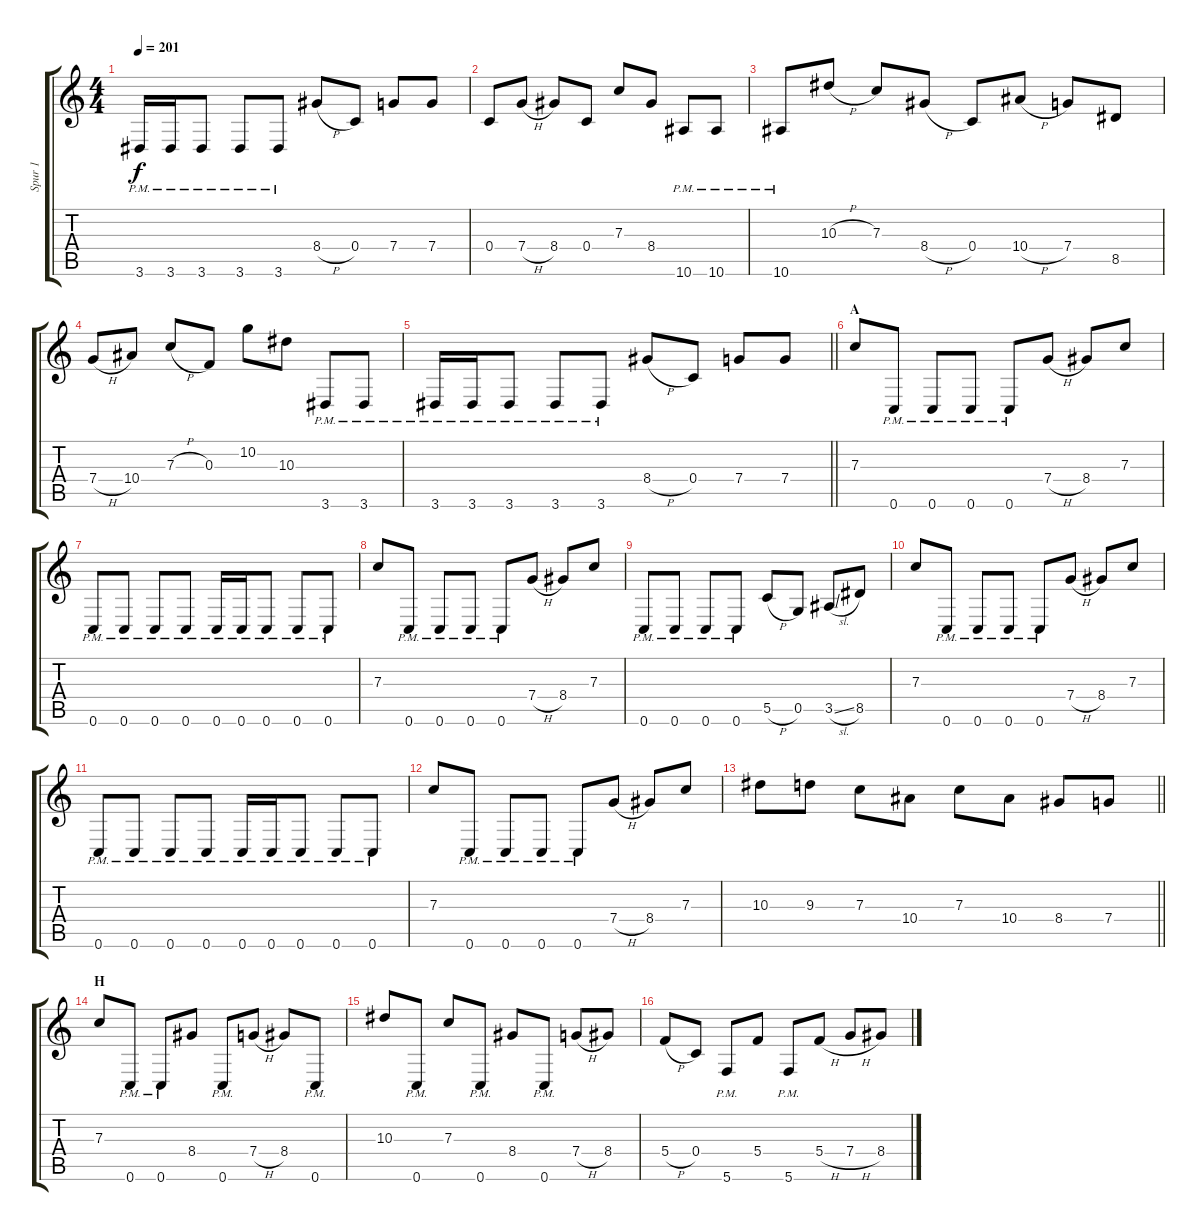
\track ("Spur 1" "Spur 1") {instrument distortionguitar}
\staff {score tabs}
\tuning (D4 A3 F3 C3 G2 C2) {hide}
\ts (4 4)
\tempo 201
\clef g2
\ks c
3.6{pm}.16{dy f} 3.6{pm}.16 3.6{pm}.8 3.6{pm}.8 3.6{pm}.8 8.4{h}.8 0.4.8 7.4.8 7.4.8 |
0.4.8 7.4{h}.8 8.4.8 0.4.8 7.3.8 8.4.8 10.6{pm}.8 10.6{pm}.8 |
10.6{pm}.8 10.3{h}.8 7.3.8 8.4{h}.8 0.4.8 10.4{h}.8 7.4.8 8.5.8 |
7.4{h}.8 10.4.8 7.3{h}.8 0.3.8 10.2.8 10.3.8 3.6{pm}.8 3.6{pm}.8 |
\barLineRight lightlight
3.6{pm}.16 3.6{pm}.16 3.6{pm}.8 3.6{pm}.8 3.6{pm}.8 8.4{h}.8 0.4.8 7.4.8 7.4.8 |
\section ("" "A")
7.3.8 0.6{pm}.8 0.6{pm}.8 0.6{pm}.8 0.6{pm}.8 7.4{h}.8 8.4.8 7.3.8 |
0.6{pm}.8 0.6{pm}.8 0.6{pm}.8 0.6{pm}.8 0.6{pm}.16 0.6{pm}.16 0.6{pm}.8 0.6{pm}.8 0.6{pm}.8 |
7.3.8 0.6{pm}.8 0.6{pm}.8 0.6{pm}.8 0.6{pm}.8 7.4{h}.8 8.4.8 7.3.8 |
0.6{pm}.8 0.6{pm}.8 0.6{pm}.8 0.6{pm}.8 5.5{h}.8 0.5.8 3.5{sl}.8 8.5.8 |
7.3.8 0.6{pm}.8 0.6{pm}.8 0.6{pm}.8 0.6{pm}.8 7.4{h}.8 8.4.8 7.3.8 |
0.6{pm}.8 0.6{pm}.8 0.6{pm}.8 0.6{pm}.8 0.6{pm}.16 0.6{pm}.16 0.6{pm}.8 0.6{pm}.8 0.6{pm}.8 |
7.3.8 0.6{pm}.8 0.6{pm}.8 0.6{pm}.8 0.6{pm}.8 7.4{h}.8 8.4.8 7.3.8 |
\barLineRight lightlight
10.3.8 9.3.8 7.3.8 10.4.8 7.3.8 10.4.8 8.4.8 7.4.8 |
\section ("" "H")
7.3.8 0.6{pm}.8 0.6{pm}.8 8.4.8 0.6{pm}.8 7.4{h}.8 8.4.8 0.6{pm}.8 |
10.3.8 0.6{pm}.8 7.3.8 0.6{pm}.8 8.4.8 0.6{pm}.8 7.4{h}.8 8.4.8 |
5.4{h}.8 0.4.8 5.6{pm}.8 5.4.8 5.6{pm}.8 5.4{h}.8 7.4{h}.8 8.4.8
